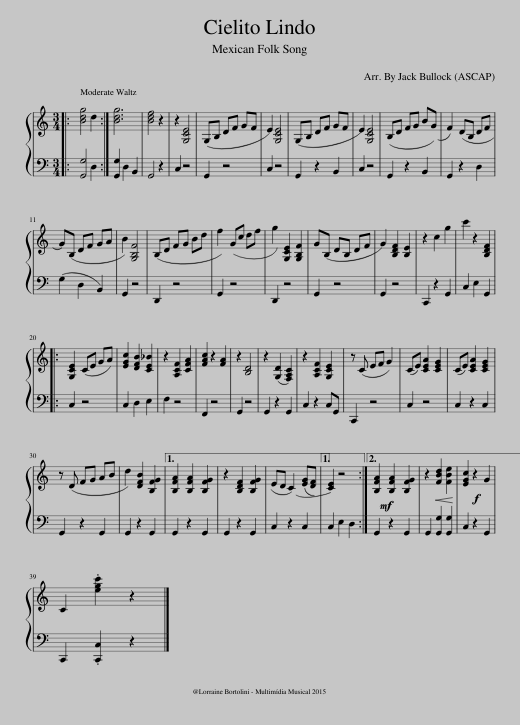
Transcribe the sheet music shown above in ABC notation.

X:1
%%score { 1 | 2 }
L:1/8
M:3/4
I:linebreak $
K:C
V:1 treble
V:2 bass
V:1
|: [Bdg]4 d2 :| [Bdg]6 | [Bdf]4 z2 | z2 [G,CE]4 | (G,B, DF GF | %5
 E2) [G,CE]4 | (G,B, DF GF | E2) [G,CE]4 | (B,D FG BG) | (F2 (D)B, DF |$ %10
 G)(B, D)F GA | B2 [G,B,F]4 | (B,D) FG Bd | f2 (Gc) df | g2 [G,CE]2 [G,B,F]2 | %15
 G(B, DB, DF | G2) [B,DF]2 [B,E]2 | z2 c2 g2 | c'2 z2 [B,DF]2 |:$ [G,CE]2 (CE GA) | %20
 [EGc]2 [DFB]2 [CE_B]2 | z2 [A,CF]2 [CFA]2 | [FAc]2 z2 [FA]2 | z2 [B,D]4 | z2 ([G,D]2 [F,A,C]2) | %25
 z2 [A,CF]2 [G,CE]2 | z (C E)F G2 | (CE) [CEA]2 [CEG]2 | (CE) [CEA]2 [CEG]2 |$ z (D FG AB) | %30
 d2 [DFB]2 [B,FG]2 |1 [B,FA]2 [B,FA]2 [B,FG]2 || z2 [B,DF]2 [B,FG]2 | (ED C2) ([EG][DF]) |1 ([CE]2 z4) :|2 %35
 [B,FA]2 [B,FA]2 [B,FG]2 || z2!<(! [FBd]2 [FBe]2!<)! | [EGc]2 z2 G2 |$ C2 .[egc']2 z2 |] %39
V:2
|: [G,,G,]4 D,2 :| [G,,G,]2 D,2 B,,2 | G,,4 z2 | C,2 z4 | G,,2 z4 | %5
 C,2 z4 | G,,2 z2 B,,2 | C,2 z4 | G,,2 z2 B,,2 | G,,2 z2 D,2 |$ %10
 (G,2 D,2) B,,2 | G,,2 z4 | D,,2 z4 | G,,2 z4 | D,,2 z4 | %15
 G,,2 z4 | G,,2 z4 | C,,2 z2 G,,2 | C,2 E,2 G,,2 |:$ C,2 z4 | %20
 C,2 D,2 E,2 | F,2 z4 | F,,2 z4 | G,,2 z4 | G,,2 z2 G,,2 | %25
 C,2 z2 C,G,, | C,,2 z4 | C,2 z4 | C,2 z2 C,2 |$ G,,2 z2 G,,2 | %30
 G,,2 z2 G,,2 |1 G,,2 z2 G,,2 || G,,2 z2 G,,2 | C,2 z2 C,2 |1 C,2 E,2 D,2 :|2 %35
!mf! G,,2 z2 G,,2 || G,,2 [G,,G,]2 [G,,G,]2 |!f! C,2 z2 G,,2 |$ C,,2 .[C,,C,]2 z2 |] %39
